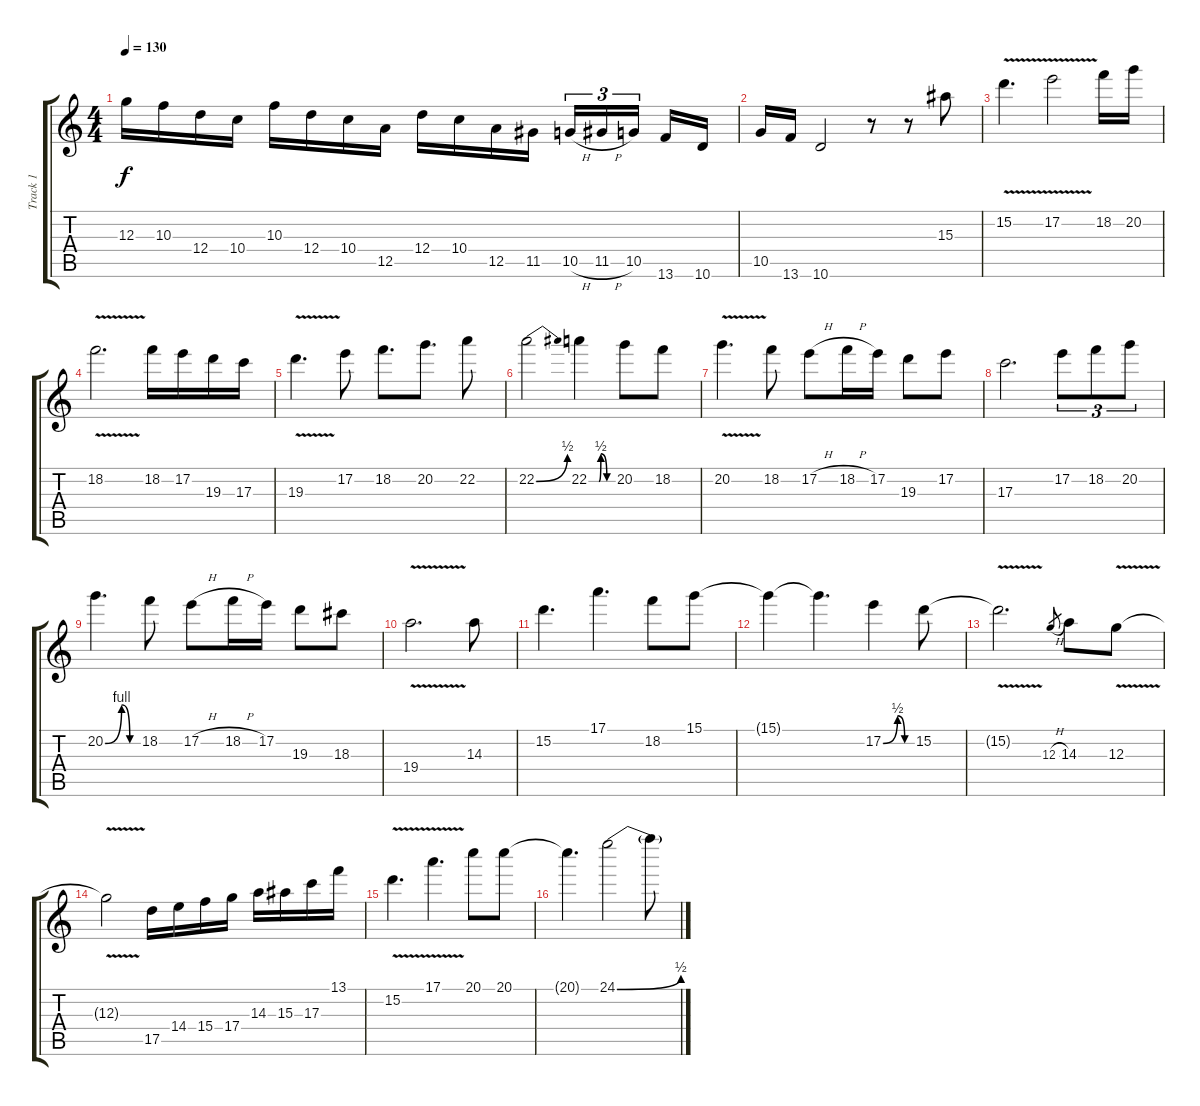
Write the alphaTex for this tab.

\track ("Track 1" "Track 1") {instrument overdrivenguitar}
\staff {score tabs}
\tuning (E4 B3 G3 D3 A2 E2) {hide}
\ts (4 4)
\tempo 130
\clef g2
\ks c
12.3.16{dy f} 10.3.16 12.4.16 10.4.16 10.3.16 12.4.16 10.4.16 12.5.16 12.4.16 10.4.16 12.5.16 11.5.16 10.5{h}.16{tu (3 2)} 11.5{h}.16{tu (3 2)} 10.5.16{tu (3 2)} 13.6.16 10.6.16 |
10.5.16 13.6.16 10.6.2 r.8 r.8 15.3.8 |
15.2{v}.4{d} 17.2{v}.2 18.2.16 20.2.16 |
18.2{v}.2{d} 18.2.16 17.2.16 19.3.16 17.3.16 |
19.3{v}.4{d} 17.2.8 18.2.8{d} 20.2.8{d} 22.2.8 |
22.2{be (bend 0 0 60 2)}.2 22.2{be (custom 0 0 25 0 30 2 45 0 60 0)}.4 20.2.8 18.2.8 |
20.2{v}.4{d} 18.2.8 17.2{h}.8 18.2{h}.16 17.2.16 19.3.8 17.2.8 |
17.3.2{d} 17.2.8{tu (3 2)} 18.2.8{tu (3 2)} 20.2.8{tu (3 2)} |
20.2{be (custom 0 0 30 4 45 0 60 0)}.4{d} 18.2.8 17.2{h}.8 18.2{h}.16 17.2.16 19.3.8 18.3.8 |
19.4{v}.2{d} 14.3.8 |
15.2.4{d} 17.1.4{d} 18.2.8 15.1.8 |
15.1{t}.4 15.1{t}.4{d} 17.2{be (custom 0 0 30 2 45 0 60 0)}.4 15.2.8 |
15.2{v t}.2{d} 12.3{h}.8{gr} 14.3.8 12.3{v}.8 |
12.3{t}.2 17.5.16 14.4.16 15.4.16 17.4.16 14.3.16 15.3.16 17.3.16 13.1.16 |
15.2{v}.4{d} 17.1{v}.4{d} 20.1.8 20.1.8 |
20.1{t}.4{d} 24.1{be (bend 0 0 60 2)}.2 24.1{t}.8
